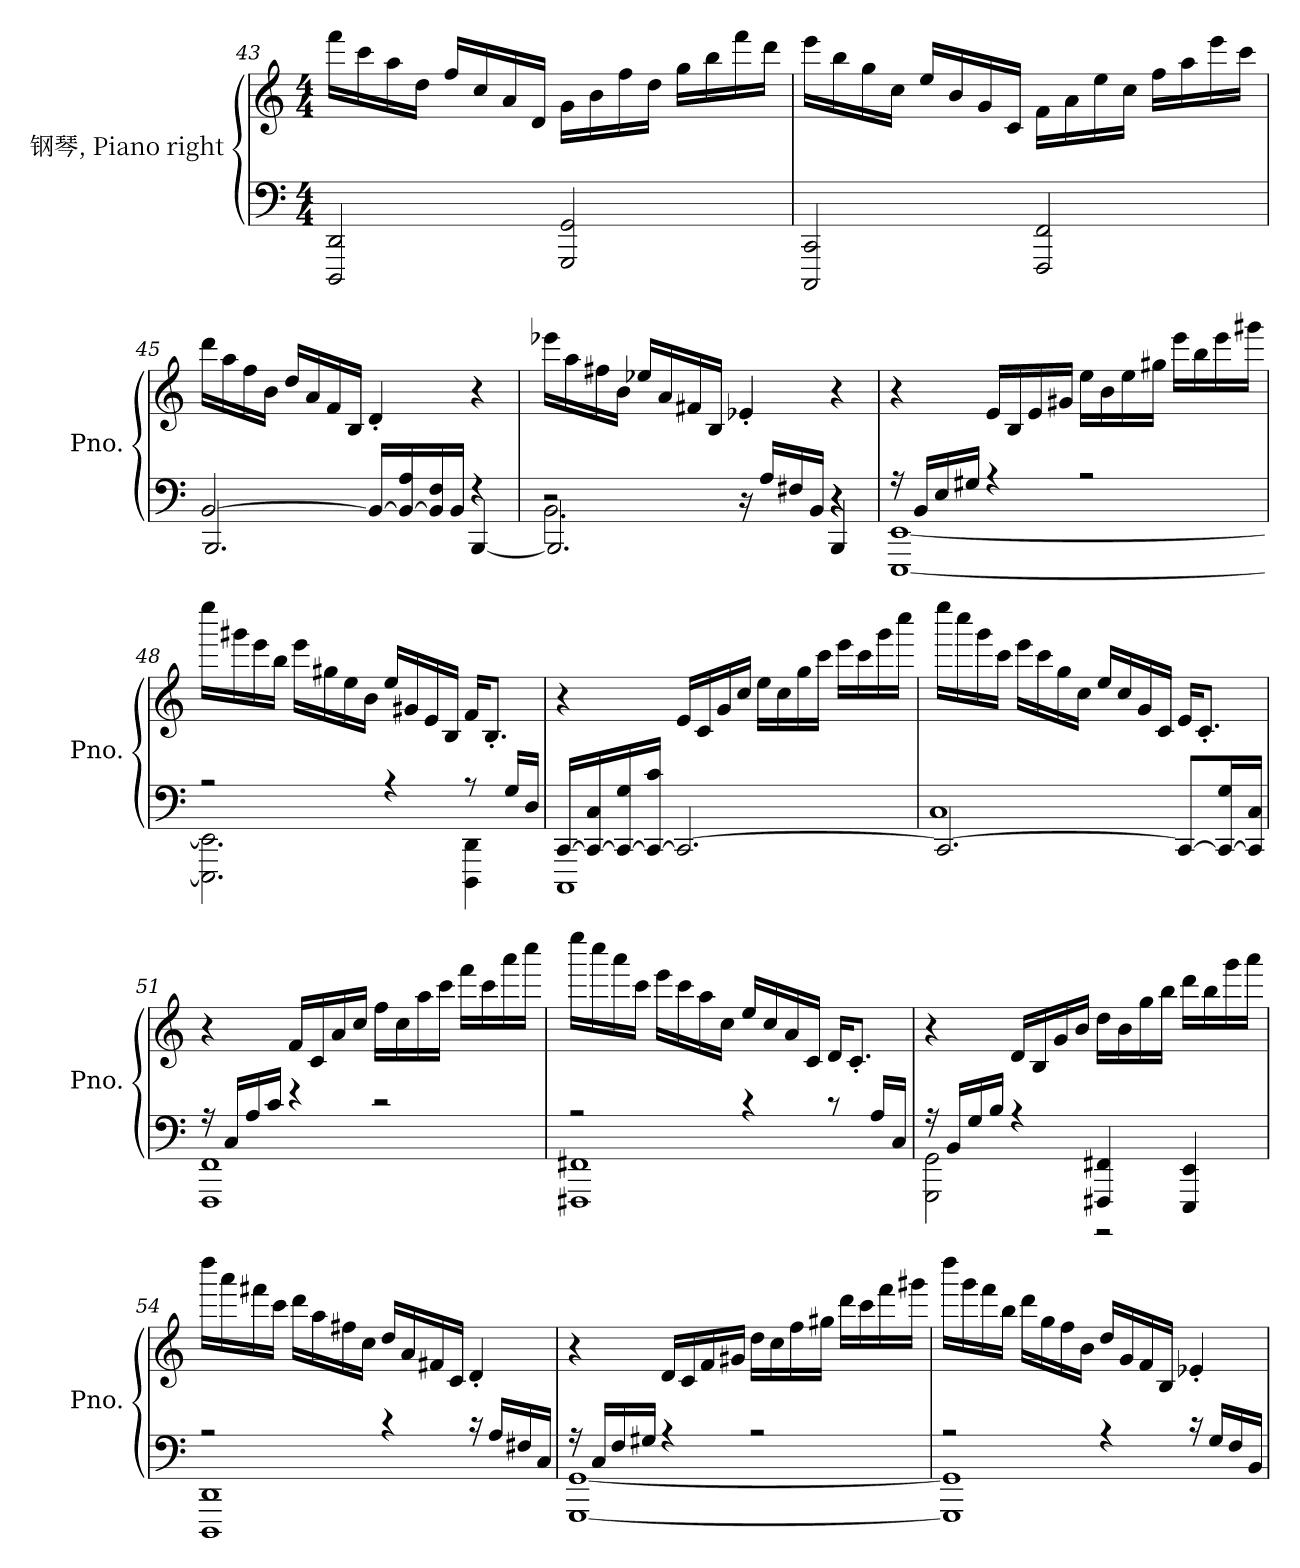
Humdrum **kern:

**kern	**kern
*part1	*part1
*staff2	*staff1
*I"钢琴, Piano right	*
*I'Pno.	*
!!LO:LB:g=z
*clefF4	*clefG2
*k[]	*k[]
*M4/4	*M4/4
*MM174	*MM174
=43	=43
2DDD/ 2DD/	16fff\LL
.	16ccc\
.	16aa\
.	16dd\JJ
.	16ff/LL
.	16cc/
.	16a/
.	16d/JJ
*	*MM172
2GGG/ 2GG/	16g\LL
.	16b\
.	16ff\
.	16dd\JJ
.	16gg\LL
.	16bb\
.	16fff\
*	*MM164
.	16ddd\JJ
=44	=44
*	*MM174
2CCC/ 2CC/	16eee\LL
.	16bb\
.	16gg\
.	16cc\JJ
.	16ee/LL
.	16b/
.	16g/
.	16c/JJ
*	*MM172
2FFF/ 2FF/	16f\LL
.	16a\
.	16ee\
.	16cc\JJ
.	16ff\LL
.	16aa\
.	16eee\
.	16ccc\JJ
!!LO:LB:g=z
=45	=45
*	*MM174
*^	*
[2BB/	2.BBB/	16ddd\LL
.	.	16aa\
.	.	16ff\
.	.	16b\JJ
.	.	16dd/LL
.	.	16a/
.	.	16f/
.	.	16B/JJ
16BB/LL_	.	4d'/
16BB/_ 16A/	.	.
16BB/] 16F/	.	.
16BB/JJ	.	.
*	*	*MM167
4r	[4BBB/	4r
*v	*v	*
=46	=46
*	*MM174
*^	*
*	*^	*
2r	2.BB\	2.BBB/]	16eee-X\LL
.	.	.	16aa\
.	.	.	16ff#X\
.	.	.	16b\JJ
.	.	.	16ee-X/LL
.	.	.	16a/
.	.	.	16f#X/
.	.	.	16B/JJ
16r	.	.	4e-X'/
16A/LL	.	.	.
16F#X/	.	.	.
16BB/JJ	.	.	.
*	*	*	*MM165
4BBB/	4r	4r	4r
*v	*v	*v	*
!!LO:LB:g=z
=47	=47
*	*MM174
*^	*
16r	[1EEE [1EE	4r
16BB/LL	.	.
16E/	.	.
16G#X/JJ	.	.
4r	.	16e/LL
.	.	16B/
.	.	16e/
.	.	16g#X/JJ
2r	.	16ee\LL
.	.	16b\
.	.	16ee\
.	.	16gg#X\JJ
.	.	16eee\LL
.	.	16bb\
.	.	16eee\
.	.	16ggg#X\JJ
=48	=48	=48
*	*	*MM173
2r	2.EEE\] 2.EE\]	16eeee\LL
.	.	16ggg#X\
.	.	16eee\
.	.	16bb\JJ
.	.	16eee\LL
.	.	16gg#X\
.	.	16ee\
.	.	16b\JJ
4r	.	16ee/LL
.	.	16g#X/
.	.	16e/
.	.	16B/JJ
*	*	*MM167
8r	4DDD\ 4DD\	16f/KL
.	.	8.B'/J
16G/LL	.	.
16D/JJ	.	.
!!LO:PB:g=z
=49	=49	=49
*	*	*MM174
[16CC/LL	1CCC	4r
16CC/_ 16C/	.	.
16CC/_ 16G/	.	.
16CC/_ 16c/JJ	.	.
2.CC/_	.	16e/LL
.	.	16c/
.	.	16g/
.	.	16cc/JJ
.	.	16ee\LL
.	.	16cc\
.	.	16gg\
.	.	16ccc\JJ
.	.	16eee\LL
.	.	16ccc\
.	.	16ggg\
.	.	16cccc\JJ
=50	=50	=50
2.CC/_	1C	16eeee\LL
.	.	16cccc\
.	.	16ggg\
.	.	16ccc\JJ
.	.	16eee\LL
.	.	16ccc\
.	.	16gg\
.	.	16cc\JJ
*	*	*MM167
.	.	16ee/LL
.	.	16cc/
.	.	16g/
.	.	16c/JJ
8CC/L_	.	16e/KL
.	.	8.c'/J
16CC/_ 16G/L	.	.
16CC/] 16C/JJ	.	.
!!LO:LB:g=z
=51	=51	=51
*	*	*MM172
16r	1FFF 1FF	4r
16C/LL	.	.
16A/	.	.
16c/JJ	.	.
4r	.	16f/LL
.	.	16c/
.	.	16a/
.	.	16cc/JJ
*	*	*MM167
2r	.	16ff\LL
.	.	16cc\
.	.	16aa\
.	.	16ccc\JJ
.	.	16fff\LL
.	.	16ccc\
.	.	16aaa\
*	*	*MM157
.	.	16cccc\JJ
=52	=52	=52
*	*	*MM172
2r	1FFF#X 1FF#X	16eeee\LL
.	.	16cccc\
.	.	16aaa\
.	.	16ccc\JJ
.	.	16eee\LL
.	.	16ccc\
.	.	16aa\
.	.	16cc\JJ
4r	.	16ee/LL
.	.	16cc/
.	.	16a/
.	.	16c/JJ
8r	.	16d/KL
.	.	8.c'/J
16A/LL	.	.
16C/JJ	.	.
!!LO:LB:g=z
=53	=53	=53
*	*	*MM170
16r	2GGG\ 2GG\	4r
16BB/LL	.	.
16G/	.	.
16B/JJ	.	.
4r	.	16d/LL
.	.	16B/
.	.	16g/
.	.	16b/JJ
*	*	*MM162
4FFF#X/ 4FF#X/	2r	16dd\LL
.	.	16b\
.	.	16gg\
.	.	16bb\JJ
*	*	*MM159
4EEE/ 4EE/	.	16ddd\LL
.	.	16bb\
.	.	16ggg\
.	.	16aaa\JJ
=54	=54	=54
*	*	*MM167
2r	1DDD 1DD	16dddd\LL
.	.	16aaa\
.	.	16fff#X\
.	.	16ccc\JJ
.	.	16ddd\LL
.	.	16aa\
.	.	16ff#X\
.	.	16cc\JJ
4r	.	16dd/LL
.	.	16a/
.	.	16f#X/
.	.	16c/JJ
16r	.	4d'/
16A/LL	.	.
16F#X/	.	.
16C/JJ	.	.
!!LO:LB:g=z
=55	=55	=55
*	*	*MM173
16r	[1GGG [1GG	4r
16C/LL	.	.
16F/	.	.
16G#X/JJ	.	.
4r	.	16d/LL
.	.	16c/
.	.	16f/
.	.	16g#X/JJ
2r	.	16dd\LL
.	.	16cc\
.	.	16ff\
.	.	16gg#X\JJ
.	.	16ddd\LL
.	.	16ccc\
.	.	16fff\
.	.	16ggg#X\JJ
=56	=56	=56
2r	1GGG] 1GG]	16dddd\LL
.	.	16ggg\
.	.	16fff\
.	.	16bb\JJ
.	.	16ddd\LL
.	.	16gg\
.	.	16ff\
.	.	16b\JJ
4r	.	16dd/LL
.	.	16g/
.	.	16f/
.	.	16B/JJ
16r	.	4e-X'/
16G/LL	.	.
16F/	.	.
16BB/JJ	.	.
*v	*v	*
=	=
*-	*-
